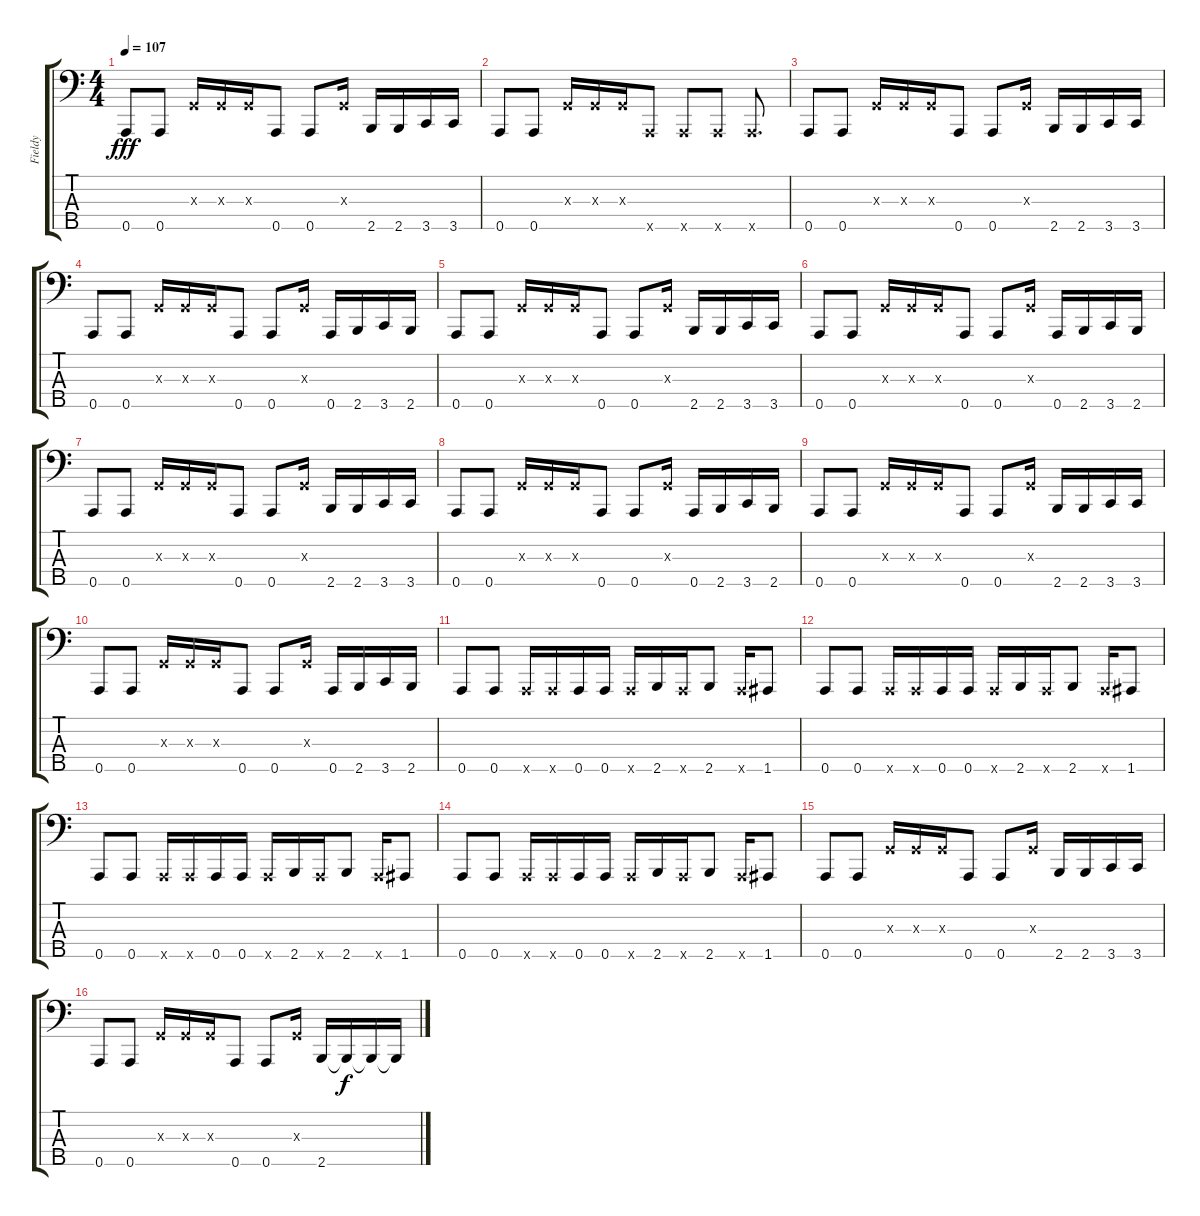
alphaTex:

\track ("Fieldy" "Fieldy") {instrument slapbass1}
\staff {score tabs}
\tuning (F2 C2 G1 D1 A0) {hide}
\ts (4 4)
\tempo 107
\clef f4
\ks c
0.5.8{dy fff} 0.5.8 0.3{x}.16 0.3{x}.16 0.3{x}.16 0.5.8 0.5.8 0.3{x}.16 2.5.16 2.5.16 3.5.16 3.5.16 |
0.5.8 0.5.8 0.3{x}.16 0.3{x}.16 0.3{x}.16 0.5{x}.8 0.5{x}.8 0.5{x}.8 0.5{x}.8{d} |
0.5.8 0.5.8 0.3{x}.16 0.3{x}.16 0.3{x}.16 0.5.8 0.5.8 0.3{x}.16 2.5.16 2.5.16 3.5.16 3.5.16 |
0.5.8 0.5.8 0.3{x}.16 0.3{x}.16 0.3{x}.16 0.5.8 0.5.8 0.3{x}.16 0.5.16 2.5.16 3.5.16 2.5.16 |
0.5.8 0.5.8 0.3{x}.16 0.3{x}.16 0.3{x}.16 0.5.8 0.5.8 0.3{x}.16 2.5.16 2.5.16 3.5.16 3.5.16 |
0.5.8 0.5.8 0.3{x}.16 0.3{x}.16 0.3{x}.16 0.5.8 0.5.8 0.3{x}.16 0.5.16 2.5.16 3.5.16 2.5.16 |
0.5.8 0.5.8 0.3{x}.16 0.3{x}.16 0.3{x}.16 0.5.8 0.5.8 0.3{x}.16 2.5.16 2.5.16 3.5.16 3.5.16 |
0.5.8 0.5.8 0.3{x}.16 0.3{x}.16 0.3{x}.16 0.5.8 0.5.8 0.3{x}.16 0.5.16 2.5.16 3.5.16 2.5.16 |
0.5.8 0.5.8 0.3{x}.16 0.3{x}.16 0.3{x}.16 0.5.8 0.5.8 0.3{x}.16 2.5.16 2.5.16 3.5.16 3.5.16 |
0.5.8 0.5.8 0.3{x}.16 0.3{x}.16 0.3{x}.16 0.5.8 0.5.8 0.3{x}.16 0.5.16 2.5.16 3.5.16 2.5.16 |
0.5.8 0.5.8 0.5{x}.16 0.5{x}.16 0.5.16 0.5.16 0.5{x}.16 2.5.16 0.5{x}.16 2.5.8 0.5{x}.16 1.5.8 |
0.5.8 0.5.8 0.5{x}.16 0.5{x}.16 0.5.16 0.5.16 0.5{x}.16 2.5.16 0.5{x}.16 2.5.8 0.5{x}.16 1.5.8 |
0.5.8 0.5.8 0.5{x}.16 0.5{x}.16 0.5.16 0.5.16 0.5{x}.16 2.5.16 0.5{x}.16 2.5.8 0.5{x}.16 1.5.8 |
0.5.8 0.5.8 0.5{x}.16 0.5{x}.16 0.5.16 0.5.16 0.5{x}.16 2.5.16 0.5{x}.16 2.5.8 0.5{x}.16 1.5.8 |
0.5.8 0.5.8 0.3{x}.16 0.3{x}.16 0.3{x}.16 0.5.8 0.5.8 0.3{x}.16 2.5.16 2.5.16 3.5.16 3.5.16 |
0.5.8 0.5.8 0.3{x}.16 0.3{x}.16 0.3{x}.16 0.5.8 0.5.8 0.3{x}.16 2.5.16 2.5{t}.16{dy f} 2.5{t}.16 2.5{t}.16
